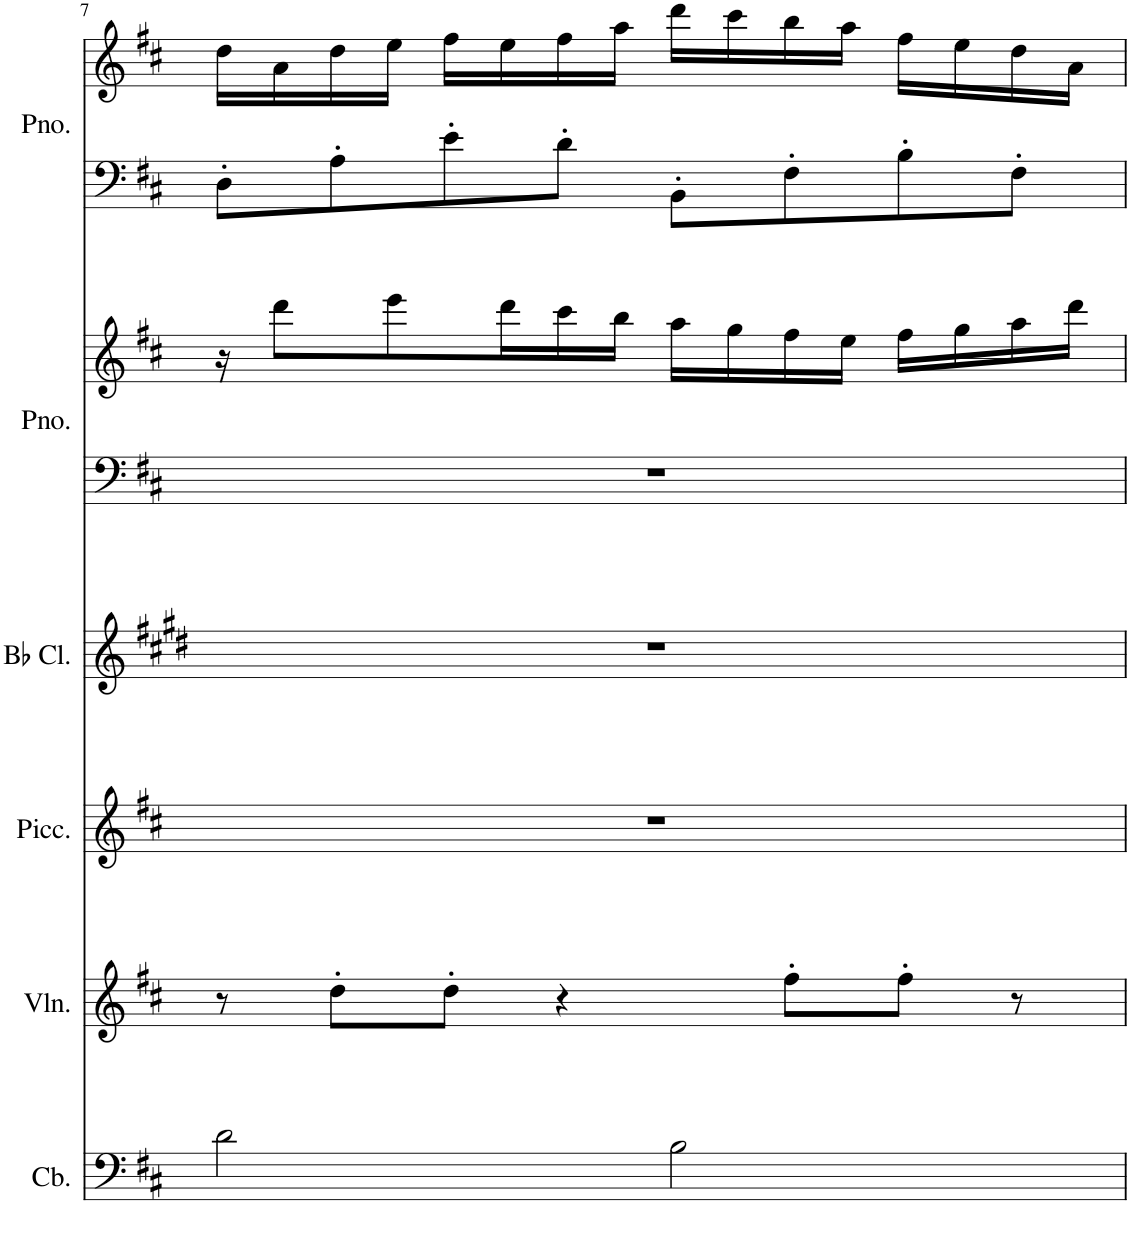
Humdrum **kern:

**kern	**kern	**kern	**kern	**kern	**kern	**kern	**kern
*part6	*part5	*part4	*part3	*part2	*part2	*part1	*part1
*staff8	*staff7	*staff6	*staff5	*staff4	*staff3	*staff2	*staff1
*I"Contrabass	*I"Violin	*I"Piccolo	*I"Bb Clarinet	*I"Piano	*	*I"Piano	*
*I'Cb.	*I'Vln.	*I'Picc.	*I'Bb Cl.	*I'Pno.	*	*I'Pno.	*
!!LO:PB:g=z
*clefF4	*clefG2	*clefG2	*clefG2	*clefF4	*clefG2	*clefF4	*clefG2
*Trd7c12	*	*Trd-7c-12	*Trd1c2	*	*	*	*
*k[f#c#]	*k[f#c#]	*k[f#c#]	*k[f#c#g#d#]	*k[f#c#]	*k[f#c#]	*k[f#c#]	*k[f#c#]
*M4/4	*M4/4	*M4/4	*M4/4	*M4/4	*M4/4	*M4/4	*M4/4
=7	=7	=7	=7	=7	=7	=7	=7
2d\	8r	1r	1r	1r	16r	8D'\L	16dd\LL
.	.	.	.	.	8ddd\L	.	16a\
.	8dd'\L	.	.	.	.	8A'\	16dd\
.	.	.	.	.	8eee\	.	16ee\JJ
.	8dd'\J	.	.	.	.	8e'\	16ff#\LL
.	.	.	.	.	16ddd\L	.	16ee\
.	4r	.	.	.	16ccc#\	8d'\J	16ff#\
.	.	.	.	.	16bb\JJ	.	16aa\JJ
2B\	.	.	.	.	16aa\LL	8BB'\L	16ddd\LL
.	.	.	.	.	16gg\	.	16ccc#\
.	8ff#'\L	.	.	.	16ff#\	8F#'\	16bb\
.	.	.	.	.	16ee\JJ	.	16aa\JJ
.	8ff#'\J	.	.	.	16ff#\LL	8B'\	16ff#\LL
.	.	.	.	.	16gg\	.	16ee\
.	8r	.	.	.	16aa\	8F#'\J	16dd\
.	.	.	.	.	16ddd\JJ	.	16a\JJ
=	=	=	=	=	=	=	=
*-	*-	*-	*-	*-	*-	*-	*-
